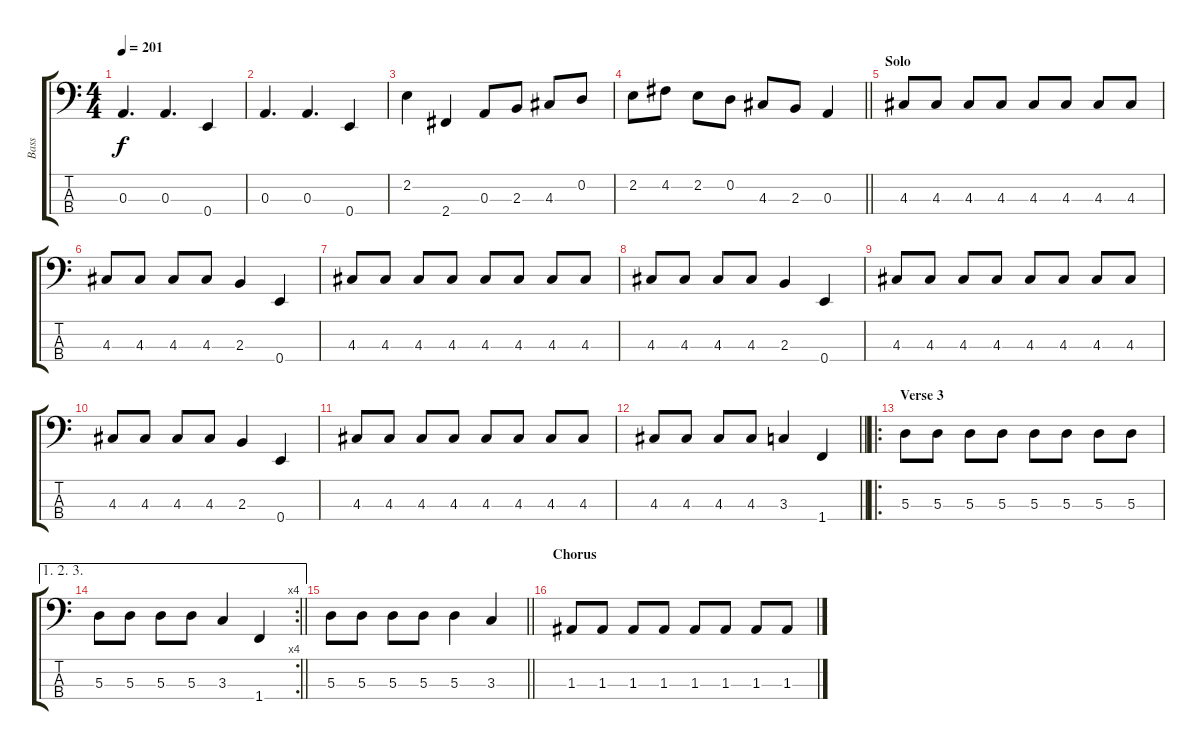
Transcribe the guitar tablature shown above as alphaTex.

\track ("Bass" "Bass") {instrument electricbasspick}
\staff {score tabs}
\tuning (G2 D2 A1 E1) {hide}
\ts (4 4)
\tempo 201
\clef f4
\ks c
0.3.4{d dy f} 0.3.4{d} 0.4.4 |
0.3.4{d} 0.3.4{d} 0.4.4 |
2.2.4 2.4.4 0.3.8 2.3.8 4.3.8 0.2.8 |
\barLineRight lightlight
2.2.8 4.2.8 2.2.8 0.2.8 4.3.8 2.3.8 0.3.4 |
\section ("" "Solo")
4.3.8 4.3.8 4.3.8 4.3.8 4.3.8 4.3.8 4.3.8 4.3.8 |
4.3.8 4.3.8 4.3.8 4.3.8 2.3.4 0.4.4 |
4.3.8 4.3.8 4.3.8 4.3.8 4.3.8 4.3.8 4.3.8 4.3.8 |
4.3.8 4.3.8 4.3.8 4.3.8 2.3.4 0.4.4 |
4.3.8 4.3.8 4.3.8 4.3.8 4.3.8 4.3.8 4.3.8 4.3.8 |
4.3.8 4.3.8 4.3.8 4.3.8 2.3.4 0.4.4 |
4.3.8 4.3.8 4.3.8 4.3.8 4.3.8 4.3.8 4.3.8 4.3.8 |
\barLineRight lightlight
4.3.8 4.3.8 4.3.8 4.3.8 3.3.4 1.4.4 |
\ro
\section ("" "Verse 3")
5.3.8 5.3.8 5.3.8 5.3.8 5.3.8 5.3.8 5.3.8 5.3.8 |
\ae (1 2 3)
\rc 4
\barLineRight lightlight
5.3.8 5.3.8 5.3.8 5.3.8 3.3.4 1.4.4 |
\barLineRight lightlight
5.3.8 5.3.8 5.3.8 5.3.8 5.3.4 3.3.4 |
\section ("" "Chorus")
1.3.8 1.3.8 1.3.8 1.3.8 1.3.8 1.3.8 1.3.8 1.3.8
